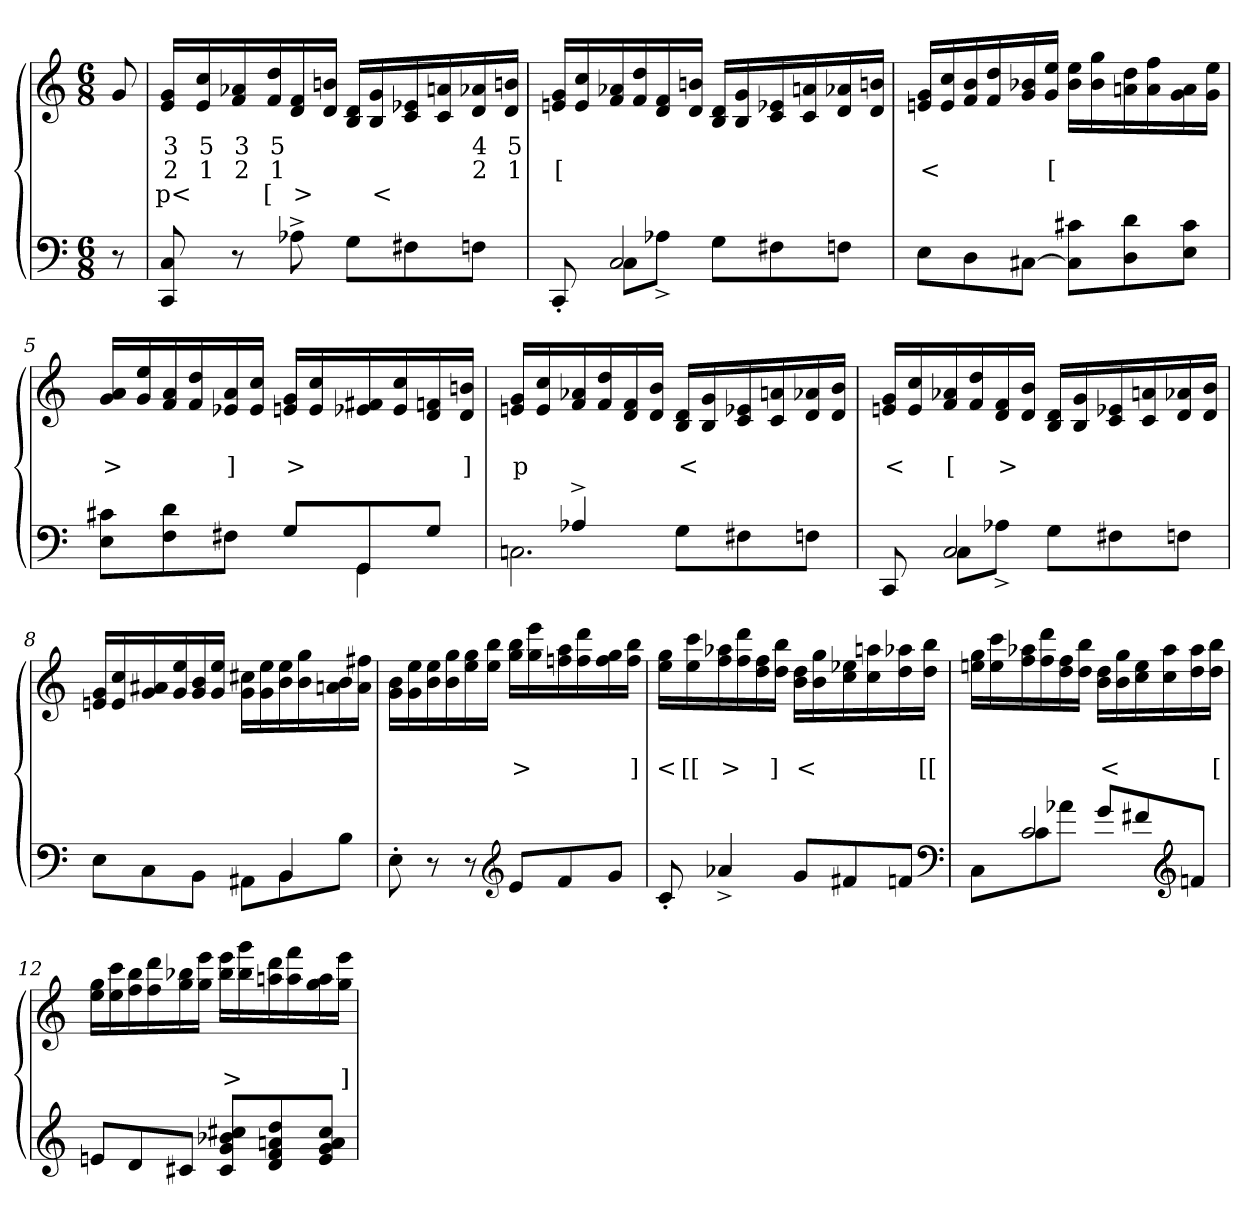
**kern	**kern	**text	**text	**text
*part2	*part1	*part1	*part1	*part1
*staff2	*staff1	*staff1	*staff1	*staff1
*clefF4	*clefG2	*	*	*
*k[]	*k[]	*	*	*
*M6/8	*M6/8	*	*	*
=1	=1	=1	=1	=1
8r	8g	.	.	.
=2	=2	=2	=2	=2
8C 8CC	16g 16eLL	3	2	p<
.	16cc 16e	5	1	.
8r	16a-X 16f	3	2	.
.	16dd 16f	5	1	[
8A-X^>	16f 16d	.	.	>
.	16bn 16dJJ	.	.	.
8GL	16d 16BLL	.	.	.
.	16g 16B	.	.	<
8F#X	16e-X 16c	.	.	.
.	16an 16c	.	.	.
8FnJ	16a-X 16d	4	2	.
.	16bn 16dJJ	5	1	.
=3	=3	=3	=3	=3
*^	*	*	*	*
8ryy	8CC'>/	16g 16enLL	.	[	.
.	.	16cc 16e	.	.	.
2C	8CL	16a-X 16f	.	.	.
.	.	16dd 16f	.	.	.
.	8A-X^>J	16f 16d	.	.	.
.	.	16bn 16dJJ	.	.	.
.	8GL	16d 16BLL	.	.	.
.	.	16g 16B	.	.	.
.	8F#X	16e-X 16c	.	.	.
.	.	16an 16c	.	.	.
8ryy	8FnJ	16a-X 16d	.	.	.
.	.	16bn 16dJJ	.	.	.
*v	*v	*	*	*	*
=4	=4	=4	=4	=4
8EL	16g 16enLL	.	<	.
.	16cc 16e	.	.	.
8D	16b 16f	.	.	.
.	16dd 16f	.	.	.
[8C#XJ	16b-X 16g	.	.	.
.	16ee 16gJJ	.	[	.
8c# 8C#]L	16ee 16b-LL	.	.	.
.	16gg 16b-	.	.	.
8d 8D	16dd 16an	.	.	.
.	16ff 16a	.	.	.
8c# 8EJ	16a 16g	.	.	.
.	16ee 16gJJ	.	.	.
=5	=5	=5	=5	=5
*^	*	*	*	*
8c#X 8EL	2ryy	16a 16gLL	.	>	.
.	.	16ee 16g	.	.	.
8d 8F	.	16a 16f	.	.	.
.	.	16dd 16f	.	.	.
8F#XJ	.	16a 16e-X	.	]	.
.	.	16cc 16e-JJ	.	.	.
8GL	.	16g 16enLL	.	>	.
.	.	16cc 16e	.	.	.
8GG	4GG\	16f#X 16e-X	.	.	.
.	.	16cc 16e-	.	.	.
8GJ	.	16fn 16d	.	.	.
.	.	16bn 16dJJ	.	]	.
=6	=6	=6	=6	=6	=6
8ryy	2.Cn	16g 16enLL	.	p	.
.	.	16cc 16e	.	.	.
4A-X^>	.	16a-X 16f	.	.	.
.	.	16dd 16f	.	.	.
.	.	16f 16d	.	.	.
.	.	16b 16dJJ	.	.	.
8G\L	.	16d 16BLL	.	<	.
.	.	16g 16B	.	.	.
8F#X	.	16e-X 16c	.	.	.
.	.	16an 16c	.	.	.
8FnJ	.	16a-X 16d	.	.	.
.	.	16b 16dJJ	.	.	.
=7	=7	=7	=7	=7	=7
8ryy	8CC	16g 16enLL	.	<	.
.	.	16cc 16e	.	.	.
2C	8CL	16a-X 16f	.	[	.
.	.	16dd 16f	.	.	.
.	8A-X^>J	16f 16d	.	>	.
.	.	16b 16dJJ	.	.	.
.	8GL	16d 16BLL	.	.	.
.	.	16g 16B	.	.	.
.	8F#X	16e-X 16c	.	.	.
.	.	16an 16c	.	.	.
8ryy	8FnJ	16a-X 16d	.	.	.
.	.	16b 16dJJ	.	.	.
=8	=8	=8	=8	=8	=8
2ryy	8E\L	16g 16enLL	.	.	.
.	.	16cc 16e	.	.	.
.	8C	16a#X 16g	.	.	.
.	.	16ee 16g	.	.	.
.	8BBJ	16b 16g	.	.	.
.	.	16ee 16gJJ	.	.	.
.	8AA#XL	16cc#X 16gLL	.	.	.
.	.	16ee 16g	.	.	.
4BB	8BB	16ee 16b	.	.	.
.	.	16gg 16b	.	.	.
.	8BJ	16b 16an	.	.	.
.	.	16ff#X 16aJJ	.	.	.
*v	*v	*	*	*	*
=9	=9	=9	=9	=9
8E'>	16b 16gLL	.	.	.
.	16ee 16g	.	.	.
8r	16ee 16b	.	.	.
.	16gg 16b	.	.	.
8r	16gg 16ee	.	.	.
.	16bb 16eeJJ	.	.	.
*clefG2	*	*	*	*
8eL	16bb 16ggLL	.	>	.
.	16eee 16gg	.	.	.
8f	16aa 16ffn	.	.	.
.	16ddd 16ff	.	.	.
8gJ	16gg 16ff	.	.	.
.	16bb 16ffJJ	.	]	.
=10	=10	=10	=10	=10
8c'>	16gg 16eeLL	.	<	.
.	16ccc 16ee	.	[[	.
4a-X^>	16aa-X 16ff	.	>	.
.	16ddd 16ff	.	.	.
.	16ff 16dd	.	.	.
.	16bb 16ddJJ	.	]	.
8gL	16dd 16bLL	.	<	.
.	16gg 16b	.	.	.
8f#X	16ee-X 16cc	.	.	.
.	16aan 16cc	.	.	.
8fnJ	16aa-X 16dd	.	.	.
.	16bb 16ddJJ	.	[[	.
*clefF4	*	*	*	*
=11	=11	=11	=11	=11
*^	*	*	*	*
8ryy	8CL	16gg 16eenLL	.	.	.
.	.	16ccc 16ee	.	.	.
2c	8c	16aa-X 16ff	.	.	.
.	.	16ddd 16ff	.	.	.
.	8a-XJ	16ff 16dd	.	.	.
.	.	16bb 16ddJJ	.	.	.
.	8g/L	16dd 16bLL	.	<	.
.	.	16gg 16b	.	.	.
.	8f#X	16ee 16cc	.	.	.
.	.	16aa- 16cc	.	.	.
*clefG2	*	*	*	*	*
8ryy	8fnJ	16aa- 16dd	.	.	.
.	.	16bb 16ddJJ	.	[	.
*v	*v	*	*	*	*
=12	=12	=12	=12	=12
8enL	16gg 16eeLL	.	.	.
.	16ccc 16ee	.	.	.
8d	16bb 16ff	.	.	.
.	16ddd 16ff	.	.	.
8c#XJ	16bb-X 16gg	.	.	.
.	16eee 16ggJJ	.	.	.
8cc# 8b-X 8g 8c#L	16eee 16bb-LL	.	>	.
.	16ggg 16bb-	.	.	.
8dd 8an 8f 8d	16ddd 16aan	.	.	.
.	16fff 16aa	.	.	.
8cc# 8a 8g 8eJ	16aa 16gg	.	.	.
.	16eee 16ggJJ	.	]	.
=	=	=	=	=
*-	*-	*-	*-	*-
